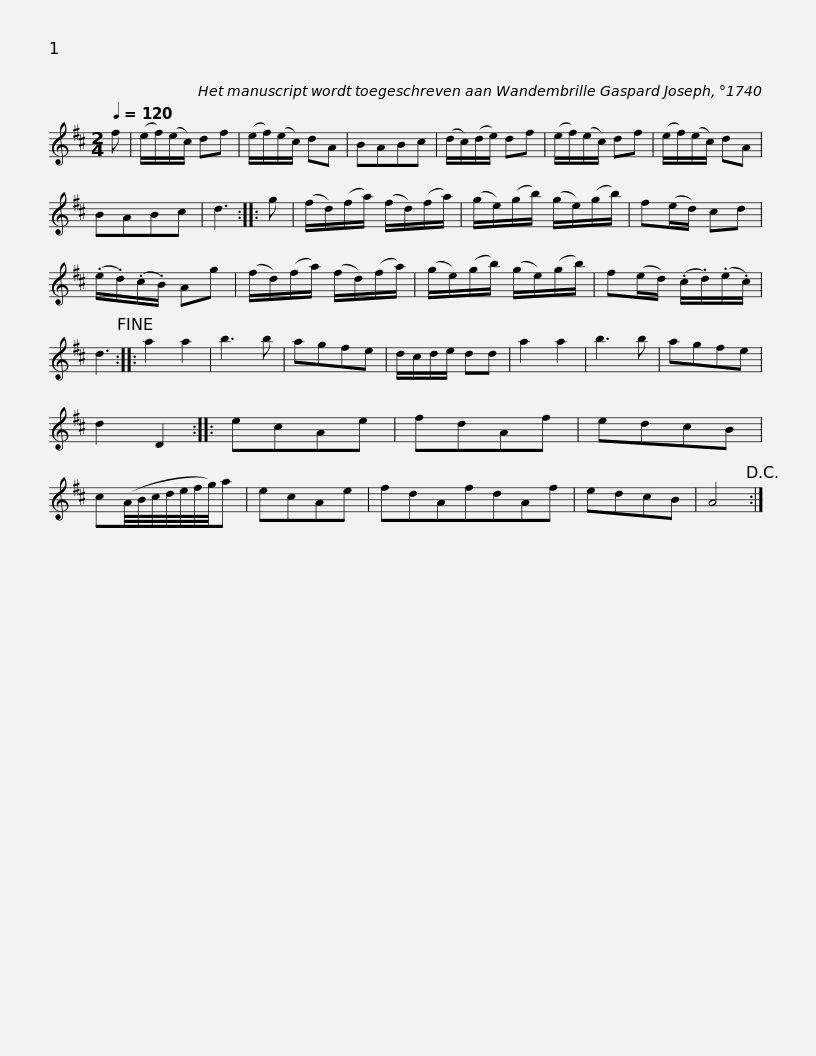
X:1
L:1/8
Q:1/4=120
M:2/4
I:linebreak $
K:D
V:1 treble
V:1
 f | (e/f/)(e/c/) df | (e/f/)(e/c/) dA | BABc | (d/c/)(d/e/) df |$ %5
 (e/f/)(e/c/) df | (e/f/)(e/c/) dA | BABc | d3 ::$ g | %10
 (f/d/)(f/a/) (f/d/)(f/a/) | (g/e/)(g/b/) (g/e/)(g/b/) | f(e/d/) cd | (.e/.d/)(.c/.B/) Ag |$ (f/d/)(f/a/) (f/d/)(f/a/) | %15
 (g/e/)(g/b/) (g/e/)(g/b/) | f(e/d/) (.c/.d/)(.e/.c/) | d3!fine! ::$ a2 a2 | b3 b | %20
 agfe | d/c/d/e/ dd | a2 a2 | b3 b | agfe | %25
 d2 D2 ::$ ecAe | fdAf | edcB | c(A/4B/4c/4d/4e/4f/4g/4)a |$ %30
 ecAe | fdAfdAf | edcB | A4!D.C.! :| %34
